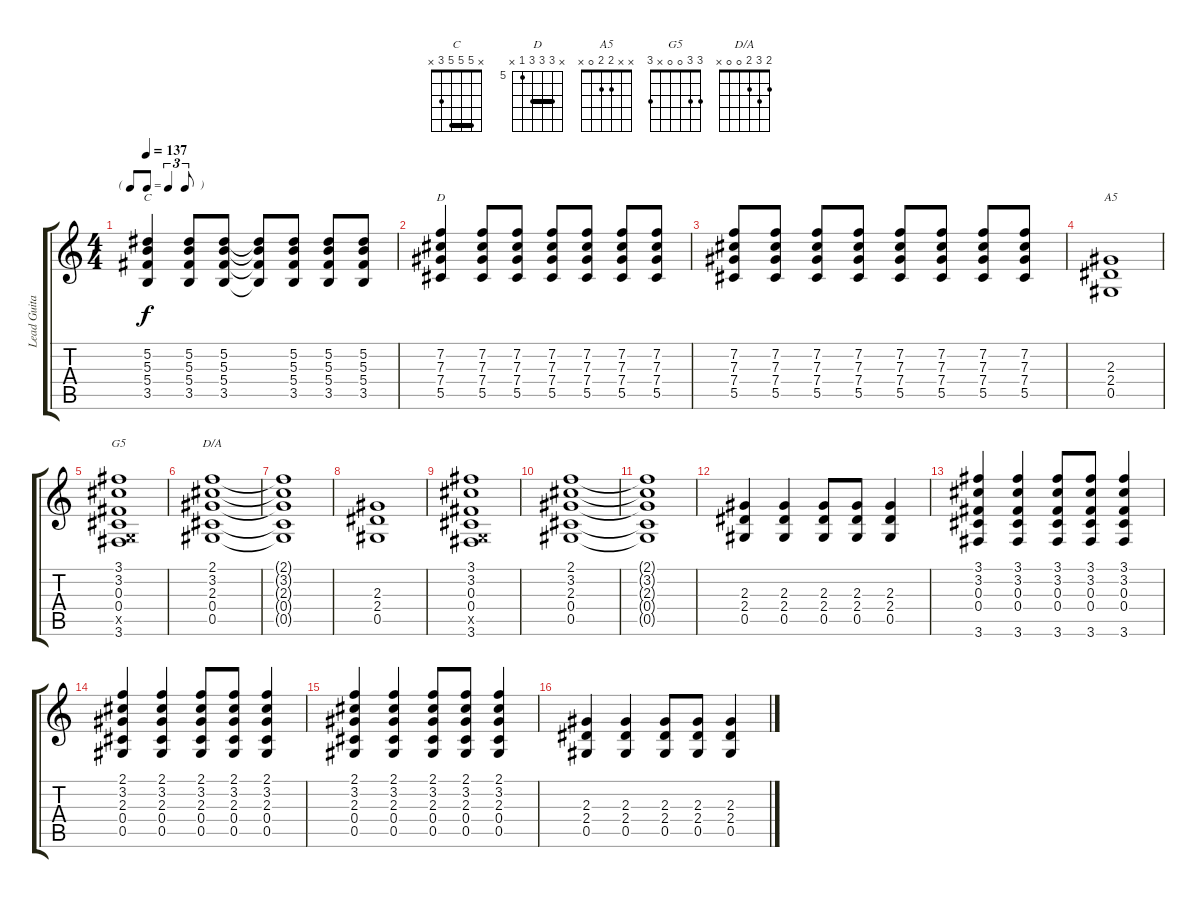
\track ("Lead Guitar (Slash)" "Lead Guita") {instrument overdrivenguitar}
\staff {score tabs}
\tuning (Eb4 Bb3 Gb3 Db3 Ab2 Eb2) {hide}
\chord ("C" x 5 5 5 3 x) {barre 5}
\chord ("D" x 7 7 7 5 x) {firstfret 5 barre 7}
\chord ("A5" x x 2 2 0 x)
\chord ("G5" 3 3 0 0 x 3)
\chord ("D/A" 2 3 2 0 0 x)
\ts (4 4)
\tf triplet8th
\tempo 137
\clef g2
\ks c
(5.2 5.3 5.4 3.5).4{ch "C" dy f} (5.2 5.3 5.4 3.5).8 (5.2 5.3 5.4 3.5).8 (5.2{t} 5.3{t} 5.4{t} 3.5{t}).8 (5.2 5.3 5.4 3.5).8 (5.2 5.3 5.4 3.5).8 (5.2 5.3 5.4 3.5).8 |
(7.2 7.3 7.4 5.5).4{ch "D"} (7.2 7.3 7.4 5.5).8 (7.2 7.3 7.4 5.5).8 (7.2 7.3 7.4 5.5).8 (7.2 7.3 7.4 5.5).8 (7.2 7.3 7.4 5.5).8 (7.2 7.3 7.4 5.5).8 |
(7.2 7.3 7.4 5.5).8 (7.2 7.3 7.4 5.5).8 (7.2 7.3 7.4 5.5).8 (7.2 7.3 7.4 5.5).8 (7.2 7.3 7.4 5.5).8 (7.2 7.3 7.4 5.5).8 (7.2 7.3 7.4 5.5).8 (7.2 7.3 7.4 5.5).8 |
(2.3 2.4 0.5).1{ch "A5"} |
(3.1 3.2 0.3 0.4 -1.5{x} 3.6).1{ch "G5"} |
(2.1 3.2 2.3 0.4 0.5).1{ch "D/A"} |
(2.1{t} 3.2{t} 2.3{t} 0.4{t} 0.5{t}).1 |
(2.3 2.4 0.5).1 |
(3.1 3.2 0.3 0.4 -1.5{x} 3.6).1 |
(2.1 3.2 2.3 0.4 0.5).1 |
(2.1{t} 3.2{t} 2.3{t} 0.4{t} 0.5{t}).1 |
(2.3 2.4 0.5).4 (2.3 2.4 0.5).4 (2.3 2.4 0.5).8 (2.3 2.4 0.5).8 (2.3 2.4 0.5).4 |
(3.1 3.2 0.3 0.4 3.6).4 (3.1 3.2 0.3 0.4 3.6).4 (3.1 3.2 0.3 0.4 3.6).8 (3.1 3.2 0.3 0.4 3.6).8 (3.1 3.2 0.3 0.4 3.6).4 |
(2.1 3.2 2.3 0.4 0.5).4 (2.1 3.2 2.3 0.4 0.5).4 (2.1 3.2 2.3 0.4 0.5).8 (2.1 3.2 2.3 0.4 0.5).8 (2.1 3.2 2.3 0.4 0.5).4 |
(2.1 3.2 2.3 0.4 0.5).4 (2.1 3.2 2.3 0.4 0.5).4 (2.1 3.2 2.3 0.4 0.5).8 (2.1 3.2 2.3 0.4 0.5).8 (2.1 3.2 2.3 0.4 0.5).4 |
(2.3 2.4 0.5).4 (2.3 2.4 0.5).4 (2.3 2.4 0.5).8 (2.3 2.4 0.5).8 (2.3 2.4 0.5).4
